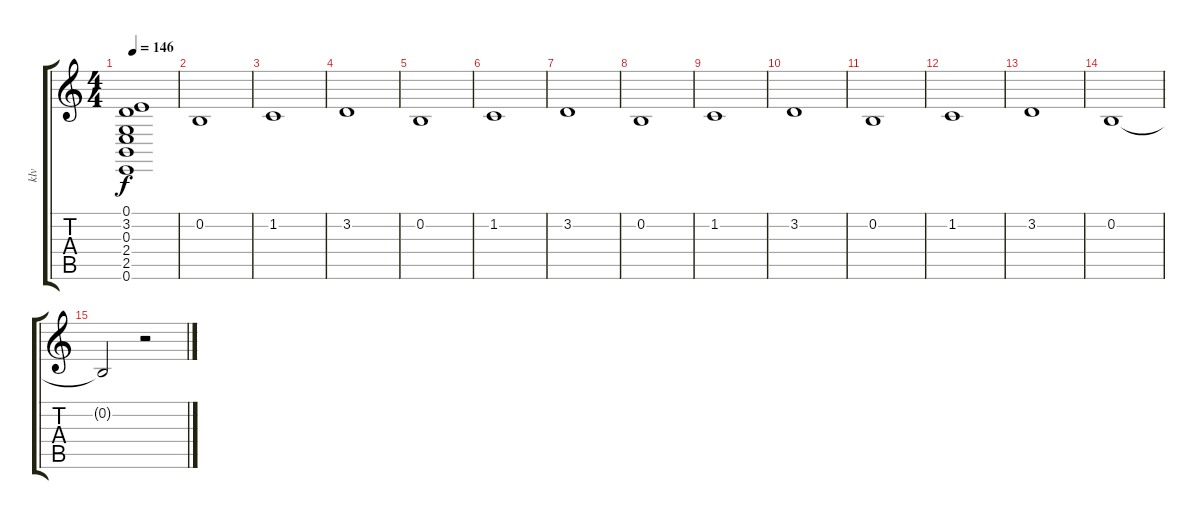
\track ("klv" "klv") {instrument drawbarorgan}
\staff {score tabs}
\tuning (E4 B3 G3 D3 A2 E2) {hide}
\ts (4 4)
\tempo 146
\clef g2
\ks c
(0.1 3.2 0.3 2.4 2.5 0.6).1{dy f} |
0.2.1 |
1.2.1 |
3.2.1 |
0.2.1 |
1.2.1 |
3.2.1 |
0.2.1 |
1.2.1 |
3.2.1 |
0.2.1 |
1.2.1 |
3.2.1 |
0.2.1 |
0.2{t}.2 r.2
